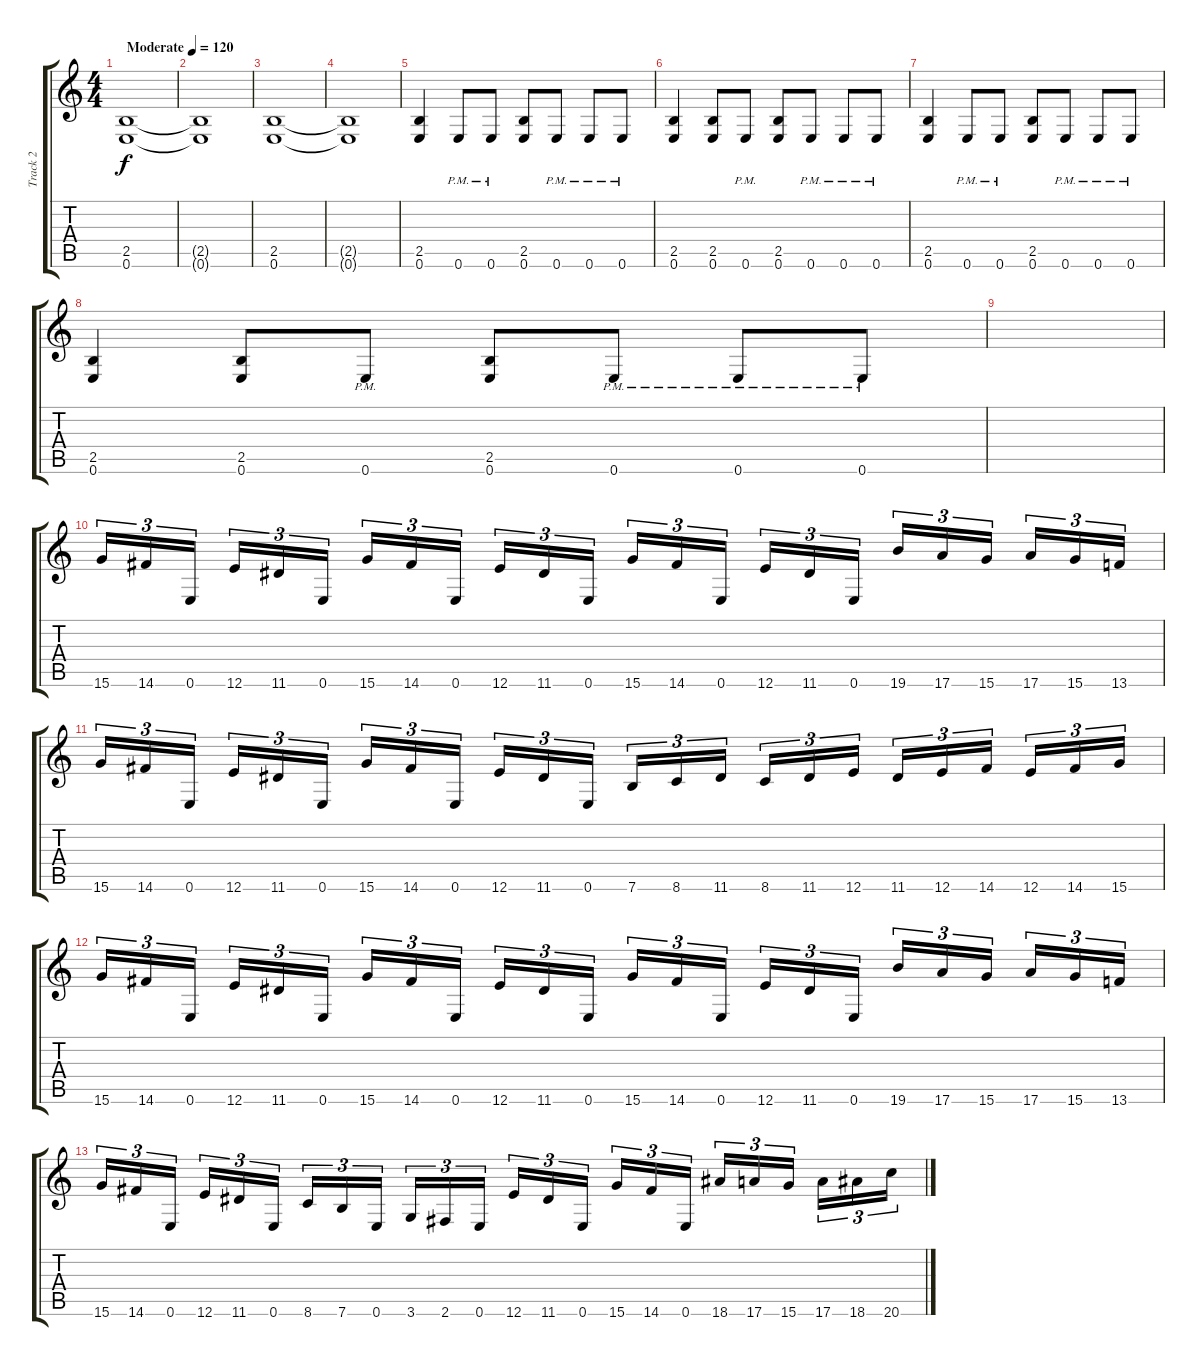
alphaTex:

\track ("Track 2" "Track 2") {instrument distortionguitar}
\staff {score tabs}
\tuning (E4 B3 G3 D3 A2 E2) {hide}
\ts (4 4)
\tempo (120 "Moderate")
\clef g2
\ks c
(2.5 0.6).1{dy f instrument distortionguitar} |
(2.5{t} 0.6{t}).1 |
(2.5 0.6).1 |
(2.5{t} 0.6{t}).1 |
(2.5 0.6).4 0.6{pm}.8 0.6{pm}.8 (2.5 0.6).8 0.6{pm}.8 0.6{pm}.8 0.6{pm}.8 |
(2.5 0.6).4 (2.5 0.6).8 0.6{pm}.8 (2.5 0.6).8 0.6{pm}.8 0.6{pm}.8 0.6{pm}.8 |
(2.5 0.6).4 0.6{pm}.8 0.6{pm}.8 (2.5 0.6).8 0.6{pm}.8 0.6{pm}.8 0.6{pm}.8 |
(2.5 0.6).4 (2.5 0.6).8 0.6{pm}.8 (2.5 0.6).8 0.6{pm}.8 0.6{pm}.8 0.6{pm}.8 |
|
15.6.16{tu (3 2)} 14.6.16{tu (3 2)} 0.6.16{tu (3 2) beam splitsecondary} 12.6.16{tu (3 2)} 11.6.16{tu (3 2)} 0.6.16{tu (3 2)} 15.6.16{tu (3 2)} 14.6.16{tu (3 2)} 0.6.16{tu (3 2) beam splitsecondary} 12.6.16{tu (3 2)} 11.6.16{tu (3 2)} 0.6.16{tu (3 2)} 15.6.16{tu (3 2)} 14.6.16{tu (3 2)} 0.6.16{tu (3 2) beam splitsecondary} 12.6.16{tu (3 2)} 11.6.16{tu (3 2)} 0.6.16{tu (3 2)} 19.6.16{tu (3 2)} 17.6.16{tu (3 2)} 15.6.16{tu (3 2) beam splitsecondary} 17.6.16{tu (3 2)} 15.6.16{tu (3 2)} 13.6.16{tu (3 2)} |
15.6.16{tu (3 2)} 14.6.16{tu (3 2)} 0.6.16{tu (3 2) beam splitsecondary} 12.6.16{tu (3 2)} 11.6.16{tu (3 2)} 0.6.16{tu (3 2)} 15.6.16{tu (3 2)} 14.6.16{tu (3 2)} 0.6.16{tu (3 2) beam splitsecondary} 12.6.16{tu (3 2)} 11.6.16{tu (3 2)} 0.6.16{tu (3 2)} 7.6.16{tu (3 2)} 8.6.16{tu (3 2)} 11.6.16{tu (3 2) beam splitsecondary} 8.6.16{tu (3 2)} 11.6.16{tu (3 2)} 12.6.16{tu (3 2)} 11.6.16{tu (3 2)} 12.6.16{tu (3 2)} 14.6.16{tu (3 2) beam splitsecondary} 12.6.16{tu (3 2)} 14.6.16{tu (3 2)} 15.6.16{tu (3 2)} |
15.6.16{tu (3 2)} 14.6.16{tu (3 2)} 0.6.16{tu (3 2) beam splitsecondary} 12.6.16{tu (3 2)} 11.6.16{tu (3 2)} 0.6.16{tu (3 2)} 15.6.16{tu (3 2)} 14.6.16{tu (3 2)} 0.6.16{tu (3 2) beam splitsecondary} 12.6.16{tu (3 2)} 11.6.16{tu (3 2)} 0.6.16{tu (3 2)} 15.6.16{tu (3 2)} 14.6.16{tu (3 2)} 0.6.16{tu (3 2) beam splitsecondary} 12.6.16{tu (3 2)} 11.6.16{tu (3 2)} 0.6.16{tu (3 2)} 19.6.16{tu (3 2)} 17.6.16{tu (3 2)} 15.6.16{tu (3 2) beam splitsecondary} 17.6.16{tu (3 2)} 15.6.16{tu (3 2)} 13.6.16{tu (3 2)} |
15.6.16{tu (3 2)} 14.6.16{tu (3 2)} 0.6.16{tu (3 2) beam splitsecondary} 12.6.16{tu (3 2)} 11.6.16{tu (3 2)} 0.6.16{tu (3 2)} 8.6.16{tu (3 2)} 7.6.16{tu (3 2)} 0.6.16{tu (3 2) beam splitsecondary} 3.6.16{tu (3 2)} 2.6.16{tu (3 2)} 0.6.16{tu (3 2)} 12.6.16{tu (3 2)} 11.6.16{tu (3 2)} 0.6.16{tu (3 2) beam splitsecondary} 15.6.16{tu (3 2)} 14.6.16{tu (3 2)} 0.6.16{tu (3 2)} 18.6.16{tu (3 2)} 17.6.16{tu (3 2)} 15.6.16{tu (3 2) beam splitsecondary} 17.6.16{tu (3 2)} 18.6.16{tu (3 2)} 20.6.16{tu (3 2)}
